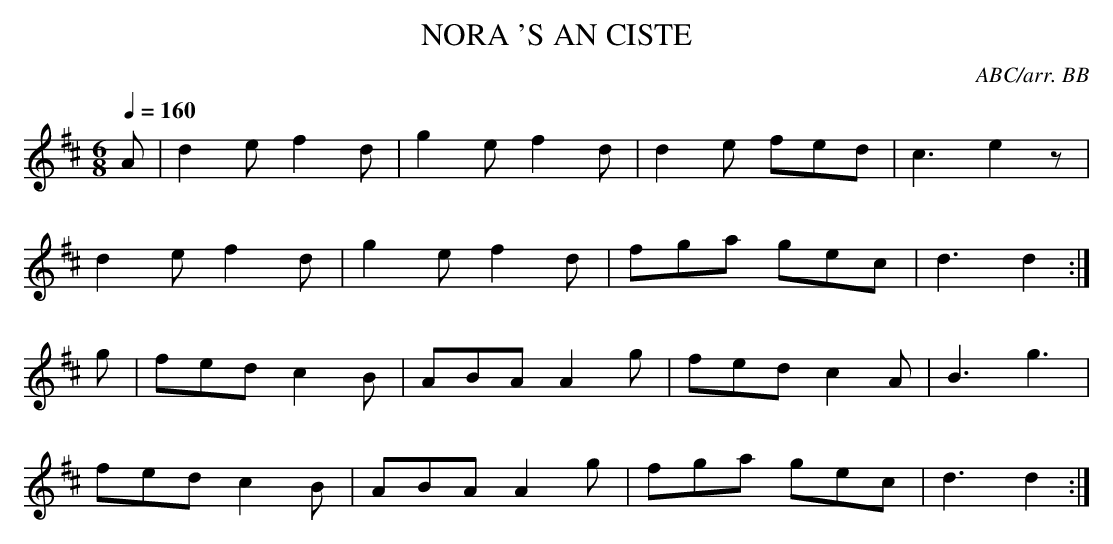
X:1
T:NORA 'S AN CISTE
C:ABC/arr. BB
"Nora of the/with the Cake". It must have been a popular
tune in the mid-19th Century because it appears in many
other collections.
Q:1/4=160
L:1/8
M:6/8
K:D
A|d2e f2d|g2e f2d|d2e fed|c3 e2z|
d2e f2d|g2e f2d|fga gec|d3 d2 :|
g|fed c2B|ABA A2g|fed c2A|B3 g3|
fed c2B|ABA A2g|fga gec|d3 d2 :|
